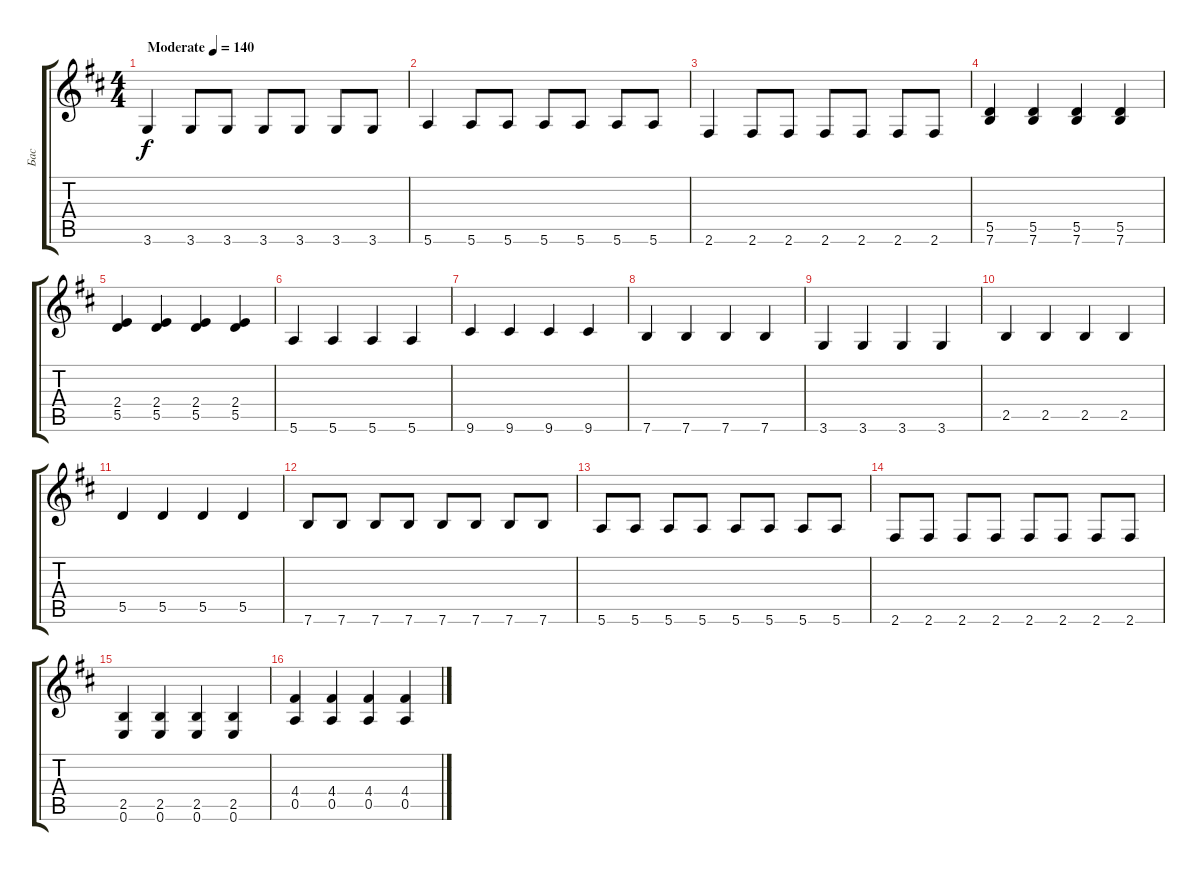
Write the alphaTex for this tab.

\track ("Бас" "Бас") {instrument electricbasspick}
\staff {score tabs}
\tuning (E4 B3 G3 D3 A2 E2) {hide}
\ts (4 4)
\tempo (140 "Moderate")
\clef g2
\ks bminor
3.6.4{dy f instrument electricbasspick} 3.6.8 3.6.8 3.6.8 3.6.8 3.6.8 3.6.8 |
5.6.4 5.6.8 5.6.8 5.6.8 5.6.8 5.6.8 5.6.8 |
2.6.4 2.6.8 2.6.8 2.6.8 2.6.8 2.6.8 2.6.8 |
(5.5 7.6).4 (5.5 7.6).4 (5.5 7.6).4 (5.5 7.6).4 |
(2.4 5.5).4 (2.4 5.5).4 (2.4 5.5).4 (2.4 5.5).4 |
5.6.4 5.6.4 5.6.4 5.6.4 |
9.6.4 9.6.4 9.6.4 9.6.4 |
7.6.4 7.6.4 7.6.4 7.6.4 |
3.6.4 3.6.4 3.6.4 3.6.4 |
2.5.4 2.5.4 2.5.4 2.5.4 |
5.5.4 5.5.4 5.5.4 5.5.4 |
7.6.8 7.6.8 7.6.8 7.6.8 7.6.8 7.6.8 7.6.8 7.6.8 |
5.6.8 5.6.8 5.6.8 5.6.8 5.6.8 5.6.8 5.6.8 5.6.8 |
2.6.8 2.6.8 2.6.8 2.6.8 2.6.8 2.6.8 2.6.8 2.6.8 |
(2.5 0.6).4 (2.5 0.6).4 (2.5 0.6).4 (2.5 0.6).4 |
(4.4 0.5).4 (4.4 0.5).4 (4.4 0.5).4 (4.4 0.5).4
